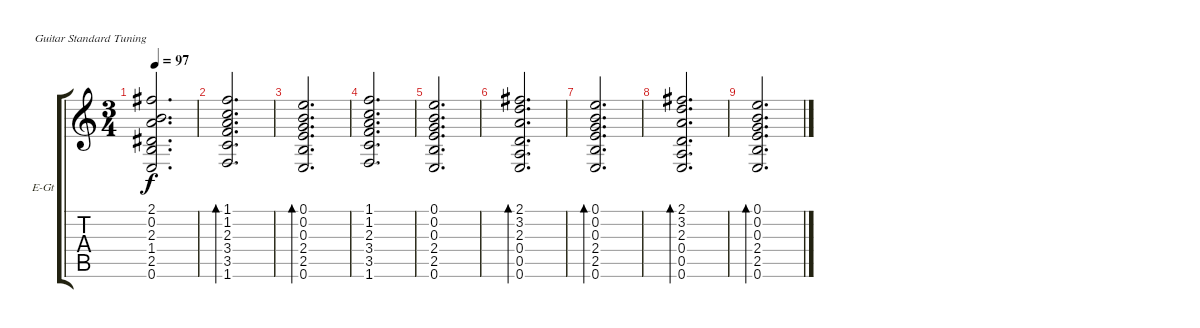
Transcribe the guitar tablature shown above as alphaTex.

\defaultSystemsLayout 4
\bracketExtendMode groupsimilarinstruments
\firstSystemTrackNameOrientation horizontal
\otherSystemsTrackNameOrientation horizontal
\track ("Electric Guitar" "E-Gt") {instrument electricguitarclean}
\staff {score tabs}
\tuning (E4 B3 G3 D3 A2 E2)
\ts (3 4)
\tempo 97
\clef g2
\scale
0.333333
\ks c
(0.6{t} 2.5{t} 1.4{t} 2.3{t} 0.2{t} 2.1{t}).2{d dy f} |
\scale
0.333333 (1.6 3.5 3.4 2.3 1.2 1.1).2{d bd 61} |
\scale
0.333333 (0.6 2.5 2.4 0.3 0.2 0.1).2{d bd 61} |
\scale
0.333333 (1.6 3.5 3.4 2.3 1.2 1.1).2{d} |
\scale
0.333333 (0.6 2.5 2.4 0.3 0.2 0.1).2{d} |
\scale
0.333333 (0.6 0.5 0.4 2.3 3.2 2.1).2{d bd 61} |
\scale
0.333333 (0.6 2.5 2.4 0.3 0.2 0.1).2{d bd 61} |
\scale
0.333333 (0.6 0.5 0.4 2.3 3.2 2.1).2{d bd 61} |
\scale
0.333333 (0.6 2.5 2.4 0.3 0.2 0.1).2{d bd 61} |
\scale
0.333333
